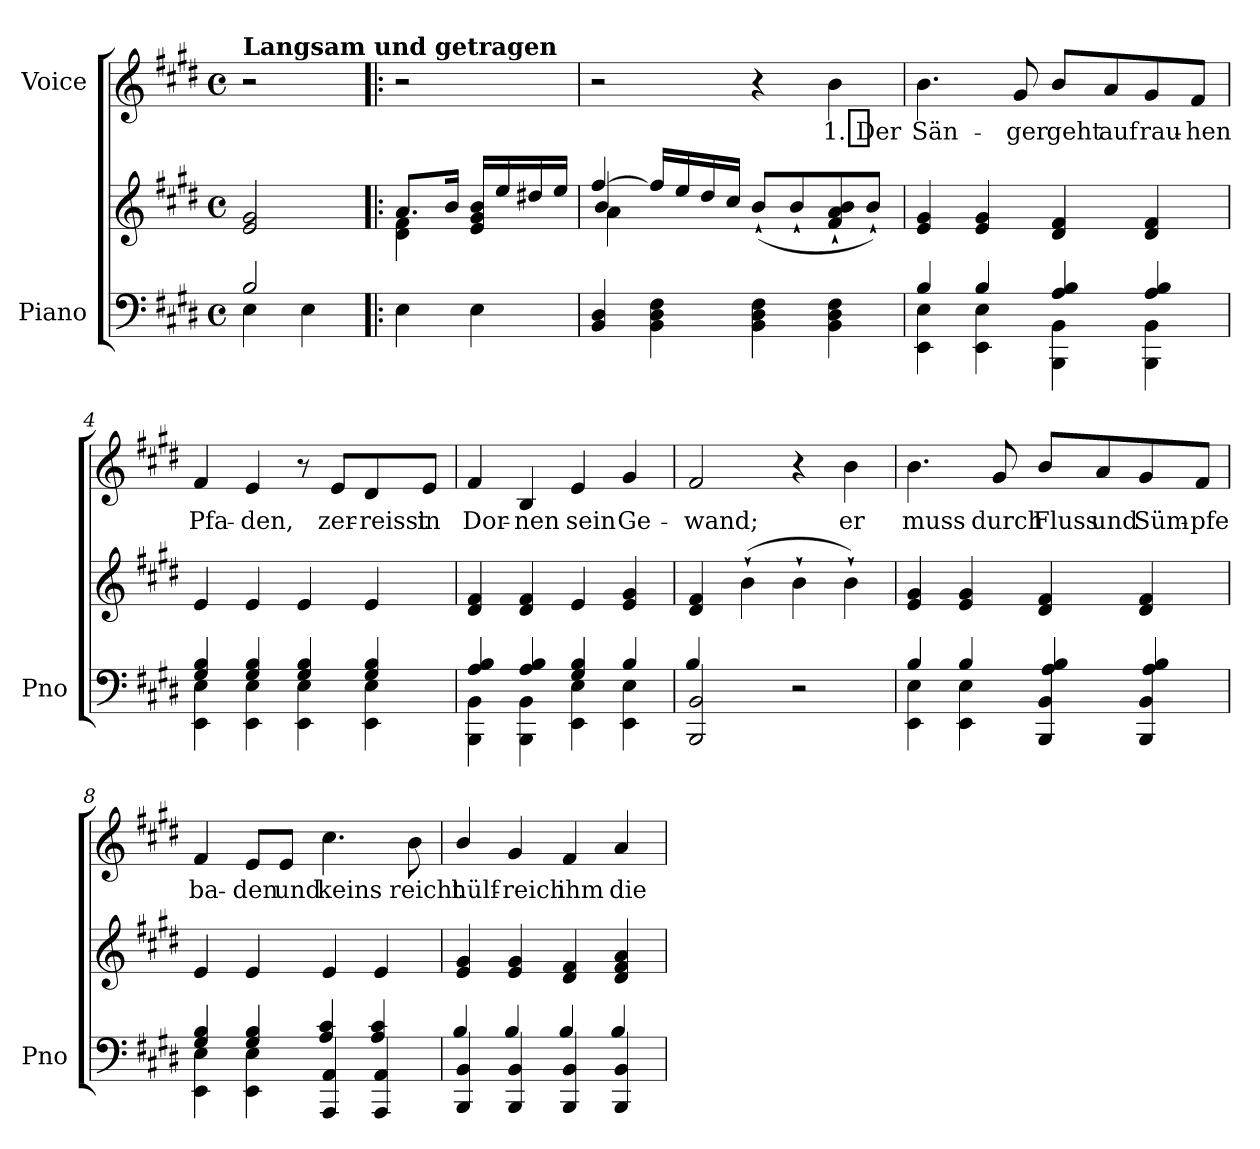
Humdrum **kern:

**kern	**kern	**kern	**text
*part2	*part2	*part1	*part1
*staff3	*staff2	*staff1	*staff1
*I"Piano	*	*I"Voice	*
*I'Pno	*	*	*
*clefF4	*clefG2	*clefG2	*
*k[f#c#g#d#]	*k[f#c#g#d#]	*k[f#c#g#d#]	*
*M4/4	*M4/4	*M4/4	*
*met(c)	*met(c)	*met(c)	*
=	=	=	=
*^	*	*	*
!	!	!	!LO:TX:a:B:t=Langsam und getragen	!
4E\	2B/	2e/ 2g#/	2r	.
4E\	.	.	.	.
*v	*v	*	*	*
=1!|:	=1!|:	=1!|:	=1!|:
*	*	*MM80	*
*	*^	*	*
4E\	8.a/L	4d#\ 4f#\	2r	.
.	16b/Jk	.	.	.
4E\	16e/ 16g#/ 16b/LL	4ryy	.	.
.	16ee/	.	.	.
.	16dd#X/	.	.	.
.	16ee/JJ	.	.	.
=2	=2	=2	=2	=2
*	*	*^	*	*
4BB/ 4D#/	[4ff#/	4b/	4a\	2r	.
4BB\ 4D#\ 4F#\	16ff#/LL]	4ryy	4rAyy	.	.
.	16ee/	.	.	.	.
.	16dd#/	.	.	.	.
.	16cc#/JJ	.	.	.	.
4BB\ 4D#\ 4F#\	(>8b`/L	2ryy	2rAyy	4r	.
.	8b`/	.	.	.	.
!	!	!	!	!	!LO:LY:b
4BB\ 4D#\ 4F#\	8f#/` 8a/` 8b/`	.	.	4b\	1. Der
.	8b`/J)	.	.	.	.
*	*v	*v	*v	*	*
=3	=3	=3	=3
*^	*	*	*
!	!	!	!	!LO:LY:b
4EE\ 4E\	4B/	4e/ 4g#/	4.b\	Sän-
4EE\ 4E\	4B/	4e/ 4g#/	.	.
!	!	!	!	!LO:LY:b
.	.	.	8g#/	-ger
!	!	!	!	!LO:LY:b
4BBB\ 4BB\	4A/ 4B/	4d#/ 4f#/	8b/L	geht
!	!	!	!	!LO:LY:b
.	.	.	8a/	auf
!	!	!	!	!LO:LY:b
4BBB\ 4BB\	4A/ 4B/	4d#/ 4f#/	8g#/	rau-
!	!	!	!	!LO:LY:b
.	.	.	8f#/J	-hen
!!LO:LB:g=z
=4	=4	=4	=4	=4
!	!	!	!	!LO:LY:b
4EE\ 4E\	4G#/ 4B/	4e/	4f#/	Pfa-
!	!	!	!	!LO:LY:b
4EE\ 4E\	4G#/ 4B/	4e/	4e/	-den,
4EE\ 4E\	4G#/ 4B/	4e/	8r	.
!	!	!	!	!LO:LY:b
.	.	.	8e/L	zer-
!	!	!	!	!LO:LY:b
4EE\ 4E\	4G#/ 4B/	4e/	8d#/	-reisst
!	!	!	!	!LO:LY:b
.	.	.	8e/J	in
=5	=5	=5	=5	=5
!	!	!	!	!LO:LY:b
4BBB\ 4BB\	4A/ 4B/	4d#/ 4f#/	4f#/	Dor-
!	!	!	!	!LO:LY:b
4BBB\ 4BB\	4A/ 4B/	4d#/ 4f#/	4B/	-nen
!	!	!	!	!LO:LY:b
4EE\ 4E\	4G#/ 4B/	4e/	4e/	sein
!	!	!	!	!LO:LY:b
4EE\ 4E\	4B/	4e/ 4g#/	4g#/	Ge-
=6	=6	=6	=6	=6
!	!	!	!	!LO:LY:b
2BBB/ 2BB/	4B/	4d#/ 4f#/	2f#/	-wand;
.	4ryy	(>4b`\	.	.
2r	2ryy	4b`\	4r	.
!	!	!	!	!LO:LY:b
.	.	4b`\)	4b\	er
=7	=7	=7	=7	=7
!	!	!	!	!LO:LY:b
4EE\ 4E\	4B/	4e/ 4g#/	4.b\	muss
4EE\ 4E\	4B/	4e/ 4g#/	.	.
!	!	!	!	!LO:LY:b
.	.	.	8g#/	durch
!	!	!	!	!LO:LY:b
4BBB/ 4BB/	4A/ 4B/	4d#/ 4f#/	8b/L	Fluss
!	!	!	!	!LO:LY:b
.	.	.	8a/	und
!	!	!	!	!LO:LY:b
4BBB/ 4BB/	4A/ 4B/	4d#/ 4f#/	8g#/	Süm-
!	!	!	!	!LO:LY:b
.	.	.	8f#/J	-pfe
!!LO:LB:g=z
=8	=8	=8	=8	=8
!	!	!	!	!LO:LY:b
4EE\ 4E\	4G#/ 4B/	4e/	4f#/	ba-
!	!	!	!	!LO:LY:b
4EE\ 4E\	4G#/ 4B/	4e/	8e/L	-den
!	!	!	!	!LO:LY:b
.	.	.	8e/J	und
!	!	!	!	!LO:LY:b
4AAA/ 4AA/	4A/ 4c#/	4e/	4.cc#\	keins
4AAA/ 4AA/	4A/ 4c#/	4e/	.	.
!	!	!	!	!LO:LY:b
.	.	.	8b\	reicht
=9	=9	=9	=9	=9
!	!	!	!	!LO:LY:b
4BBB/ 4BB/	4B/	4e/ 4g#/	4b/	hülf-
!	!	!	!	!LO:LY:b
4BBB/ 4BB/	4B/	4e/ 4g#/	4g#/	-reich
!	!	!	!	!LO:LY:b
4BBB/ 4BB/	4B/	4d#/ 4f#/	4f#/	ihm
!	!	!	!	!LO:LY:b
4BBB/ 4BB/	4B/	4d#/ 4f#/ 4a/	4a/	die
*v	*v	*	*	*
=	=	=	=
*-	*-	*-	*-
